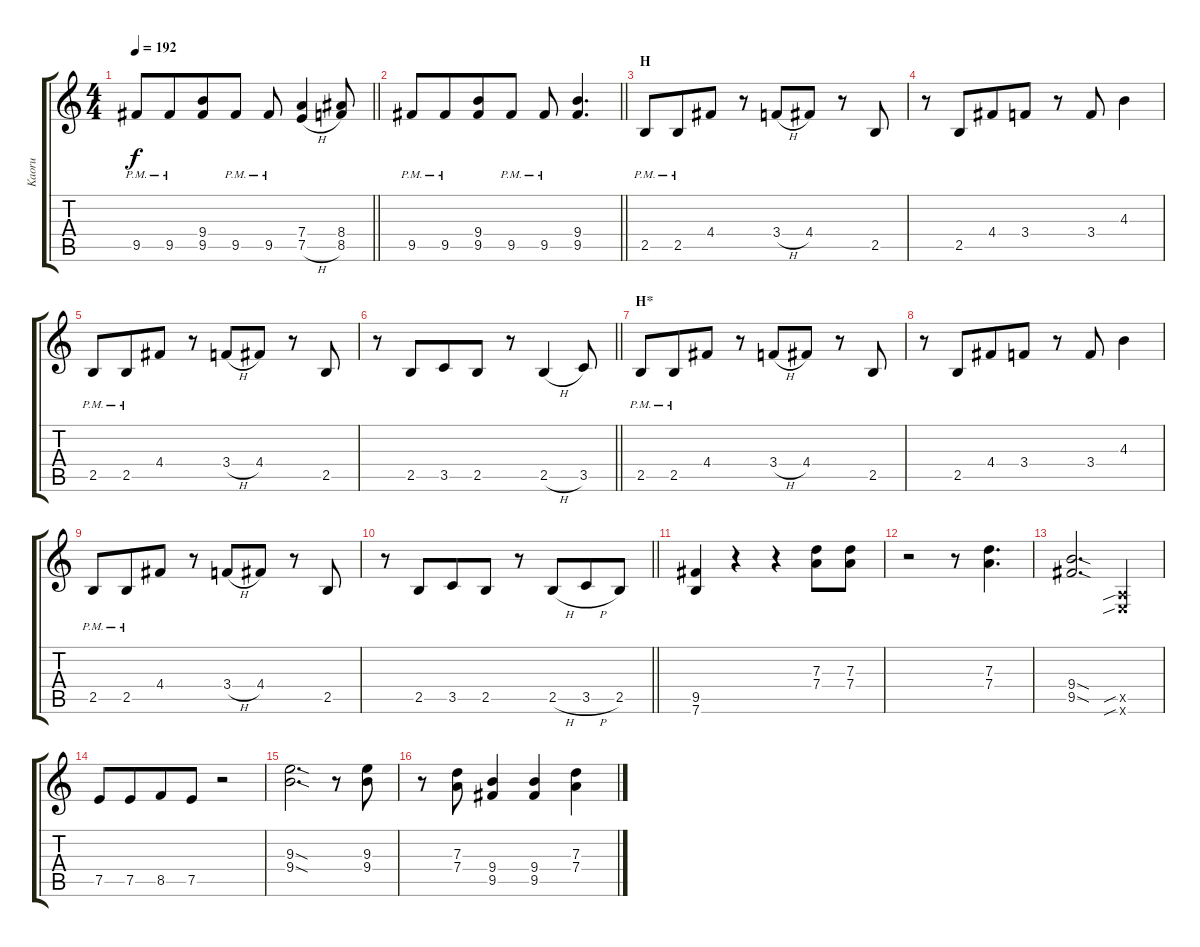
\track ("Kaoru" "Kaoru") {instrument overdrivenguitar}
\staff {score tabs}
\tuning (E4 B3 G3 D3 A2 E2) {hide}
\ts (4 4)
\tempo 192
\clef g2
\barLineRight lightlight
\ks c
9.5{pm}.8{dy f} 9.5{pm}.8{beam merge} (9.4 9.5).8 9.5{pm}.8 9.5{pm}.8 (7.4 7.5{h}).4 (8.4 8.5).8 |
\barLineRight lightlight
9.5{pm}.8 9.5{pm}.8{beam merge} (9.4 9.5).8 9.5{pm}.8 9.5{pm}.8 (9.4 9.5).4{d} |
\section ("" "H")
2.5{pm}.8 2.5{pm}.8{beam merge} 4.4.8 r.8 3.4{h}.8 4.4.8 r.8 2.5.8 |
r.8 2.5.8{beam merge} 4.4.8 3.4.8 r.8 3.4.8 4.3.4 |
2.5{pm}.8 2.5{pm}.8{beam merge} 4.4.8 r.8 3.4{h}.8 4.4.8 r.8 2.5.8 |
\barLineRight lightlight
r.8 2.5.8{beam merge} 3.5.8 2.5.8 r.8 2.5{h}.4 3.5.8 |
\section ("" "H*")
2.5{pm}.8 2.5{pm}.8{beam merge} 4.4.8 r.8 3.4{h}.8 4.4.8 r.8 2.5.8 |
r.8 2.5.8{beam merge} 4.4.8 3.4.8 r.8 3.4.8 4.3.4 |
2.5{pm}.8 2.5{pm}.8{beam merge} 4.4.8 r.8 3.4{h}.8 4.4.8 r.8 2.5.8 |
\barLineRight lightlight
r.8 2.5.8{beam merge} 3.5.8 2.5.8 r.8 2.5{h}.8{beam merge} 3.5{h}.8 2.5.8 |
(9.5 7.6).4 r.4 r.4 (7.3 7.4).8 (7.3 7.4).8 |
r.2 r.8 (7.3 7.4).4{d} |
(9.4{sod} 9.5{sod}).2{d} (0.5{sib x} 0.6{sib x}).4 |
7.5.8 7.5.8{beam merge} 8.5.8 7.5.8 r.2 |
(9.3{sod} 9.4{sod}).2{d} r.8 (9.3 9.4).8 |
r.8 (7.3 7.4).8 (9.4 9.5).4 (9.4 9.5).4 (7.3 7.4).4
